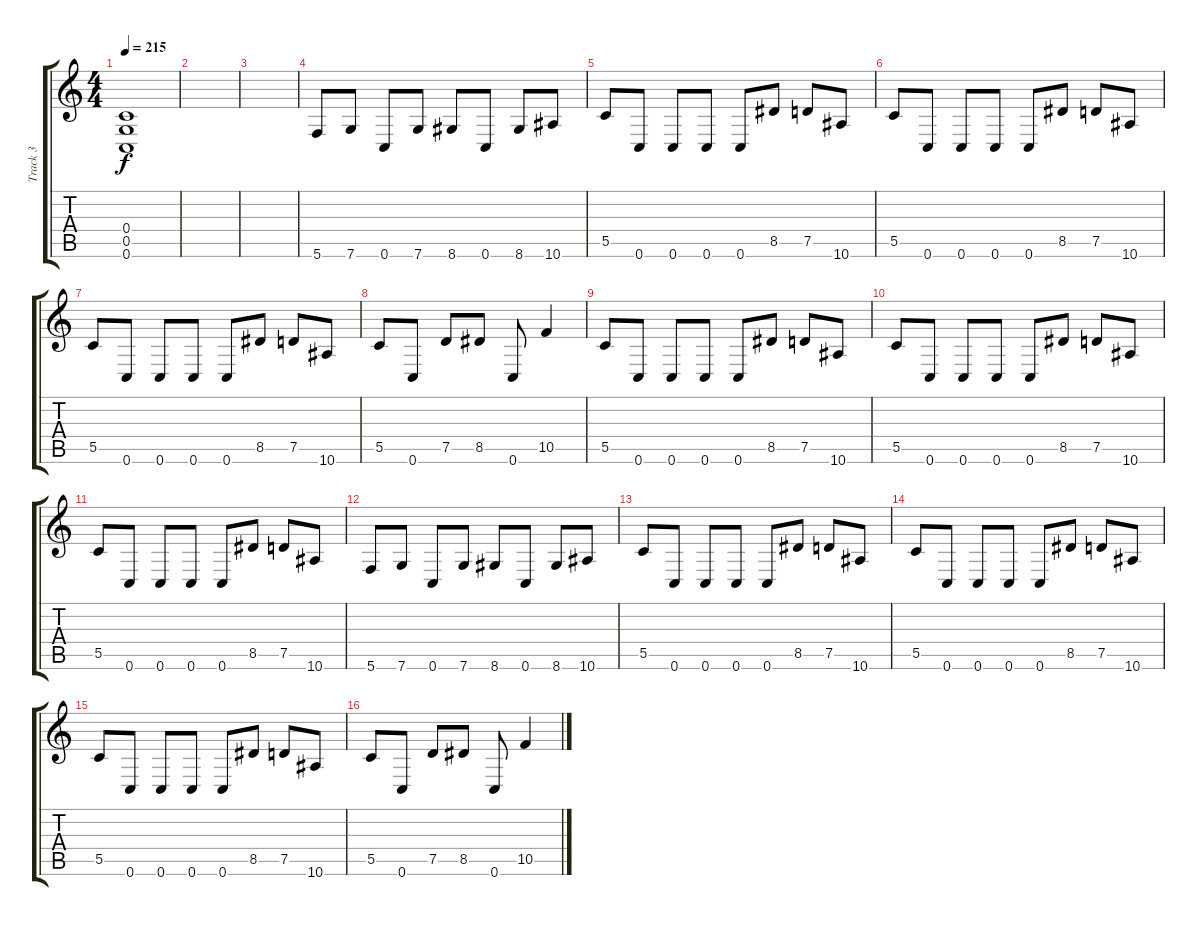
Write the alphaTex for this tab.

\track ("Track 3" "Track 3") {instrument distortionguitar}
\staff {score tabs}
\tuning (D4 A3 F3 C3 G2 C2) {hide}
\ts (4 4)
\tempo 215
\clef g2
\ks c
(0.4 0.5 0.6).1{dy f} |
|
|
5.6.8 7.6.8 0.6.8 7.6.8 8.6.8 0.6.8 8.6.8 10.6.8 |
5.5.8 0.6.8 0.6.8 0.6.8 0.6.8 8.5.8 7.5.8 10.6.8 |
5.5.8 0.6.8 0.6.8 0.6.8 0.6.8 8.5.8 7.5.8 10.6.8 |
5.5.8 0.6.8 0.6.8 0.6.8 0.6.8 8.5.8 7.5.8 10.6.8 |
5.5.8 0.6.8 7.5.8 8.5.8 0.6.8 10.5.4 |
5.5.8 0.6.8 0.6.8 0.6.8 0.6.8 8.5.8 7.5.8 10.6.8 |
5.5.8 0.6.8 0.6.8 0.6.8 0.6.8 8.5.8 7.5.8 10.6.8 |
5.5.8 0.6.8 0.6.8 0.6.8 0.6.8 8.5.8 7.5.8 10.6.8 |
5.6.8 7.6.8 0.6.8 7.6.8 8.6.8 0.6.8 8.6.8 10.6.8 |
5.5.8 0.6.8 0.6.8 0.6.8 0.6.8 8.5.8 7.5.8 10.6.8 |
5.5.8 0.6.8 0.6.8 0.6.8 0.6.8 8.5.8 7.5.8 10.6.8 |
5.5.8 0.6.8 0.6.8 0.6.8 0.6.8 8.5.8 7.5.8 10.6.8 |
5.5.8 0.6.8 7.5.8 8.5.8 0.6.8 10.5.4
